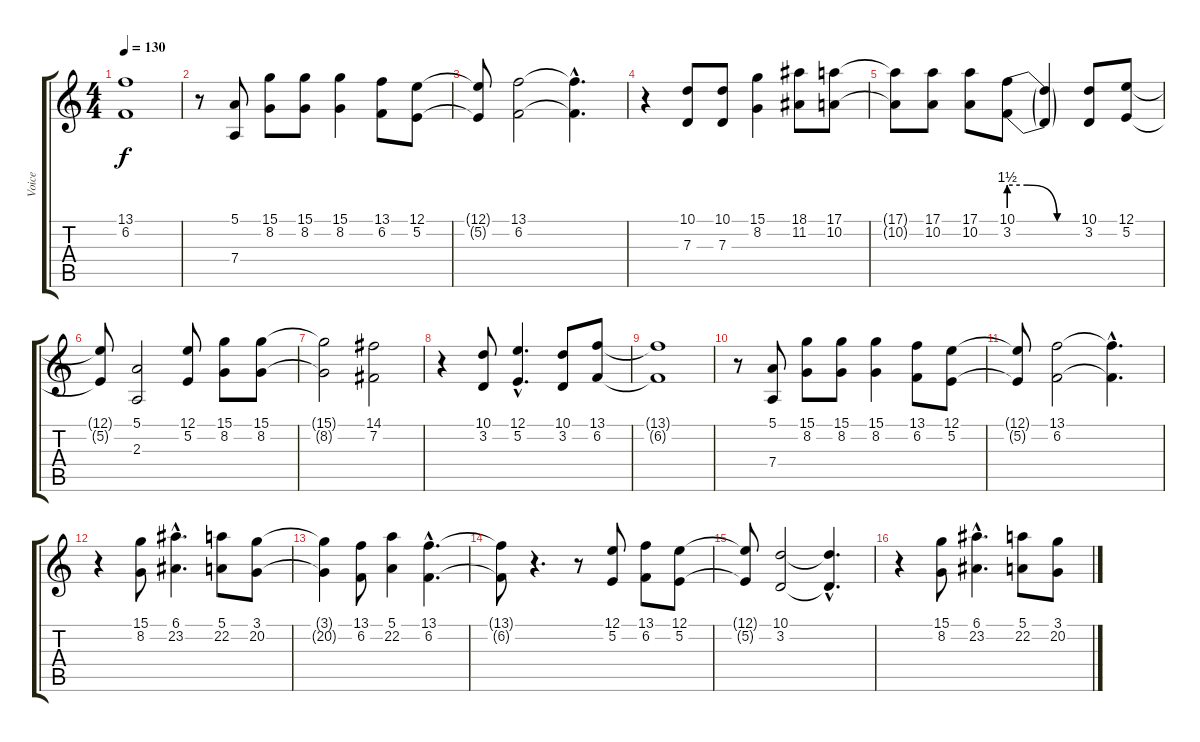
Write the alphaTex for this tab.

\track ("Voice" "Voice") {instrument voiceoohs}
\staff {score tabs}
\tuning (E4 B3 G3 D3 A2 E2) {hide}
\ts (4 4)
\tempo 130
\clef g2
\ks c
(13.1{t} 6.2{t}).1{dy f} |
r.8 (5.1 7.4).8 (15.1 8.2).8 (15.1 8.2).8 (15.1 8.2).4 (13.1 6.2).8 (12.1 5.2).8 |
(12.1{t} 5.2{t}).8 (13.1 6.2).2 (13.1{hac t} 6.2{hac t}).4{d} |
r.4 (10.1 7.3).8 (10.1 7.3).8 (15.1 8.2).4 (18.1 11.2).8 (17.1 10.2).8 |
(17.1{t} 10.2{t}).8 (17.1 10.2).8 (17.1 10.2).8 (10.1{be (custom 0 6 15 6 40 0 60 0)} 3.2{be (custom 0 6 15 6 40 0 60 0)}).8 (10.1{t} 3.2{t}).4 (10.1 3.2).8 (12.1 5.2).8 |
(12.1{t} 5.2{t}).8 (5.1 2.3).2 (12.1 5.2).8 (15.1 8.2).8 (15.1 8.2).8 |
(15.1{t} 8.2{t}).2 (14.1 7.2).2 |
r.4 (10.1 3.2).8 (12.1{hac} 5.2{hac}).4{d} (10.1 3.2).8 (13.1 6.2).8 |
(13.1{t} 6.2{t}).1 |
r.8 (5.1 7.4).8 (15.1 8.2).8 (15.1 8.2).8 (15.1 8.2).4 (13.1 6.2).8 (12.1 5.2).8 |
(12.1{t} 5.2{t}).8 (13.1 6.2).2 (13.1{hac t} 6.2{hac t}).4{d} |
r.4 (15.1 8.2).8 (6.1{hac} 23.2{hac}).4{d} (5.1 22.2).8 (3.1 20.2).8 |
(3.1{t} 20.2{t}).4 (13.1 6.2).8 (5.1 22.2).4 (13.1{hac} 6.2{hac}).4{d} |
(13.1{t} 6.2{t}).8 r.4{d} r.8 (12.1 5.2).8 (13.1 6.2).8 (12.1 5.2).8 |
(12.1{t} 5.2{t}).8 (10.1 3.2).2 (10.1{hac t} 3.2{hac t}).4{d} |
r.4 (15.1 8.2).8 (6.1{hac} 23.2{hac}).4{d} (5.1 22.2).8 (3.1 20.2).8
